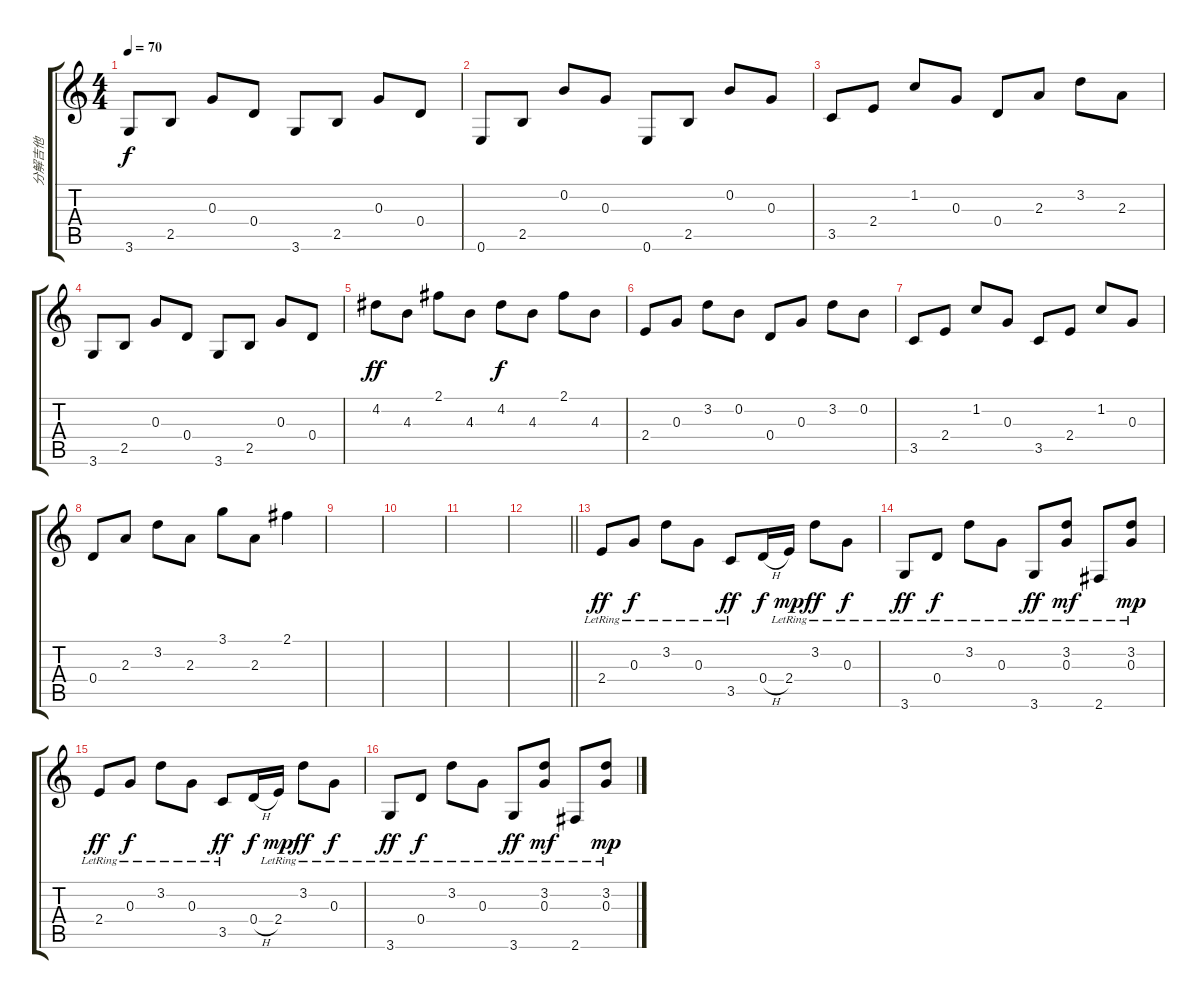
\track ("分解吉他" "分解吉他") {instrument acousticguitarsteel}
\staff {score tabs}
\tuning (E4 B3 G3 D3 A2 E2) {hide}
\ts (4 4)
\tempo 70
\clef g2
\ks c
3.6.8{dy f} 2.5.8 0.3.8 0.4.8 3.6.8 2.5.8 0.3.8 0.4.8 |
0.6.8 2.5.8 0.2.8 0.3.8 0.6.8 2.5.8 0.2.8 0.3.8 |
3.5.8 2.4.8 1.2.8 0.3.8 0.4.8 2.3.8 3.2.8 2.3.8 |
3.6.8 2.5.8 0.3.8 0.4.8 3.6.8 2.5.8 0.3.8 0.4.8 |
4.2.8{dy ff} 4.3.8 2.1.8 4.3.8 4.2.8{dy f} 4.3.8 2.1.8 4.3.8 |
2.4.8 0.3.8 3.2.8 0.2.8 0.4.8 0.3.8 3.2.8 0.2.8 |
3.5.8 2.4.8 1.2.8 0.3.8 3.5.8 2.4.8 1.2.8 0.3.8 |
0.4.8 2.3.8 3.2.8 2.3.8 3.1.8 2.3.8 2.1.4 |
|
|
|
\barLineRight lightlight
|
\section ("" "")
2.4{lr}.8{dy ff} 0.3{lr}.8{dy f} 3.2{lr}.8 0.3{lr}.8 3.5{lr}.8{dy ff} 0.4{h}.16{dy f} 2.4{lr}.16{dy mp} 3.2{lr}.8{dy ff} 0.3{lr}.8{dy f} |
3.6{lr}.8{dy ff} 0.4{lr}.8{dy f} 3.2{lr}.8 0.3{lr}.8 3.6{lr}.8{dy ff} (3.2{lr} 0.3{lr}).8{dy mf} 2.6{lr}.8 (3.2{lr} 0.3{lr}).8{dy mp} |
2.4{lr}.8{dy ff} 0.3{lr}.8{dy f} 3.2{lr}.8 0.3{lr}.8 3.5{lr}.8{dy ff} 0.4{h}.16{dy f} 2.4{lr}.16{dy mp} 3.2{lr}.8{dy ff} 0.3{lr}.8{dy f} |
3.6{lr}.8{dy ff} 0.4{lr}.8{dy f} 3.2{lr}.8 0.3{lr}.8 3.6{lr}.8{dy ff} (3.2{lr} 0.3{lr}).8{dy mf} 2.6{lr}.8 (3.2{lr} 0.3{lr}).8{dy mp}
